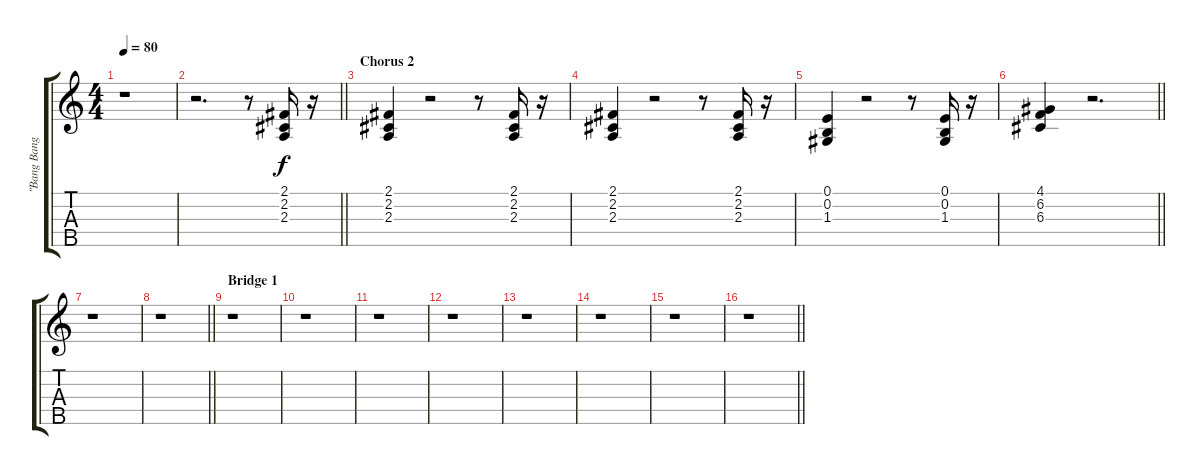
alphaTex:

\track ("\"Bang Bang\"" "\"Bang Bang") {instrument voiceoohs}
\staff {score tabs}
\tuning (E4 B3 G3 D3 A2) {hide}
\ts (4 4)
\tempo 80
\clef g2
\ks c
r.1{dy f} |
\barLineRight lightlight
r.2{d} r.8 (2.1 2.2 2.3).16 r.16 |
\section ("" "Chorus 2")
(2.1 2.2 2.3).4 r.2 r.8 (2.1 2.2 2.3).16 r.16 |
(2.1 2.2 2.3).4 r.2 r.8 (2.1 2.2 2.3).16 r.16 |
(0.1 0.2 1.3).4 r.2 r.8 (0.1 0.2 1.3).16 r.16 |
\barLineRight lightlight
(4.1 6.2 6.3).4 r.2{d} |
r.1 |
\barLineRight lightlight
r.1 |
\section ("" "Bridge 1")
r.1 |
r.1 |
r.1 |
r.1 |
r.1 |
r.1 |
r.1 |
\barLineRight lightlight
r.1
